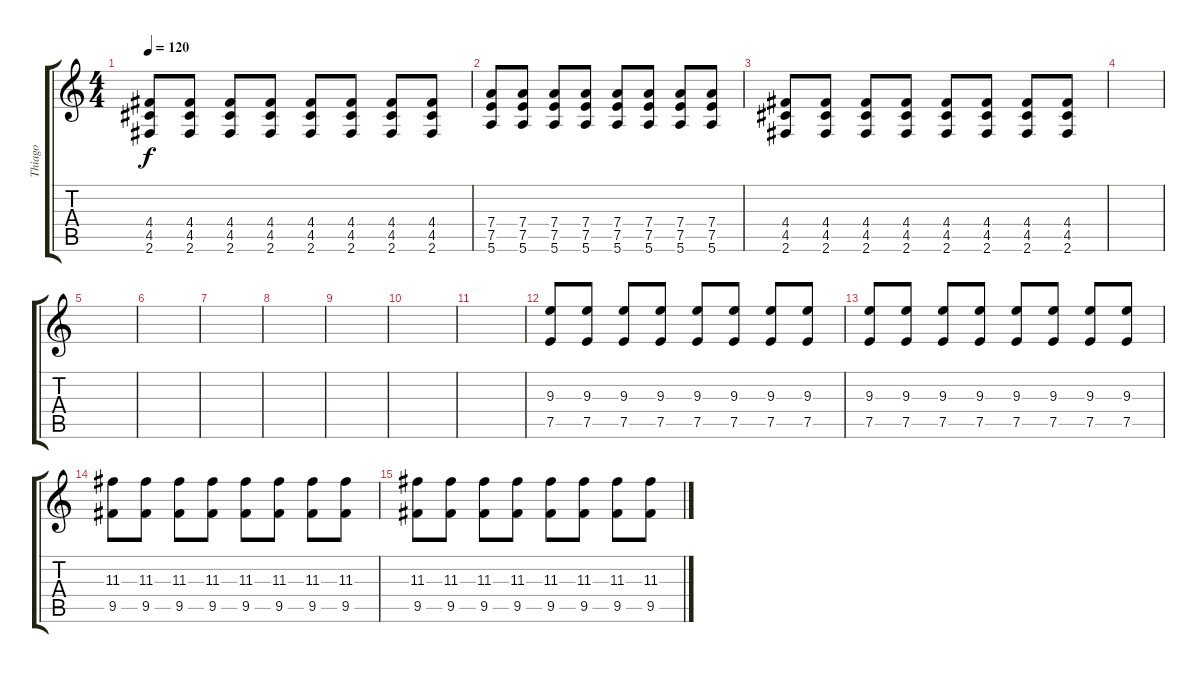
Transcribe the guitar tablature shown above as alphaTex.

\track ("Thiago" "Thiago") {instrument distortionguitar}
\staff {score tabs}
\tuning (E4 B3 G3 D3 A2 E2) {hide}
\ts (4 4)
\tempo 120
\clef g2
\ks c
(4.4 4.5 2.6).8{dy f} (4.4 4.5 2.6).8 (4.4 4.5 2.6).8 (4.4 4.5 2.6).8 (4.4 4.5 2.6).8 (4.4 4.5 2.6).8 (4.4 4.5 2.6).8 (4.4 4.5 2.6).8 |
(7.4 7.5 5.6).8 (7.4 7.5 5.6).8 (7.4 7.5 5.6).8 (7.4 7.5 5.6).8 (7.4 7.5 5.6).8 (7.4 7.5 5.6).8 (7.4 7.5 5.6).8 (7.4 7.5 5.6).8 |
(4.4 4.5 2.6).8 (4.4 4.5 2.6).8 (4.4 4.5 2.6).8 (4.4 4.5 2.6).8 (4.4 4.5 2.6).8 (4.4 4.5 2.6).8 (4.4 4.5 2.6).8 (4.4 4.5 2.6).8 |
|
|
|
|
|
|
|
|
(9.3 7.5).8 (9.3 7.5).8 (9.3 7.5).8 (9.3 7.5).8 (9.3 7.5).8 (9.3 7.5).8 (9.3 7.5).8 (9.3 7.5).8 |
(9.3 7.5).8 (9.3 7.5).8 (9.3 7.5).8 (9.3 7.5).8 (9.3 7.5).8 (9.3 7.5).8 (9.3 7.5).8 (9.3 7.5).8 |
(11.3 9.5).8 (11.3 9.5).8 (11.3 9.5).8 (11.3 9.5).8 (11.3 9.5).8 (11.3 9.5).8 (11.3 9.5).8 (11.3 9.5).8 |
(11.3 9.5).8 (11.3 9.5).8 (11.3 9.5).8 (11.3 9.5).8 (11.3 9.5).8 (11.3 9.5).8 (11.3 9.5).8 (11.3 9.5).8
